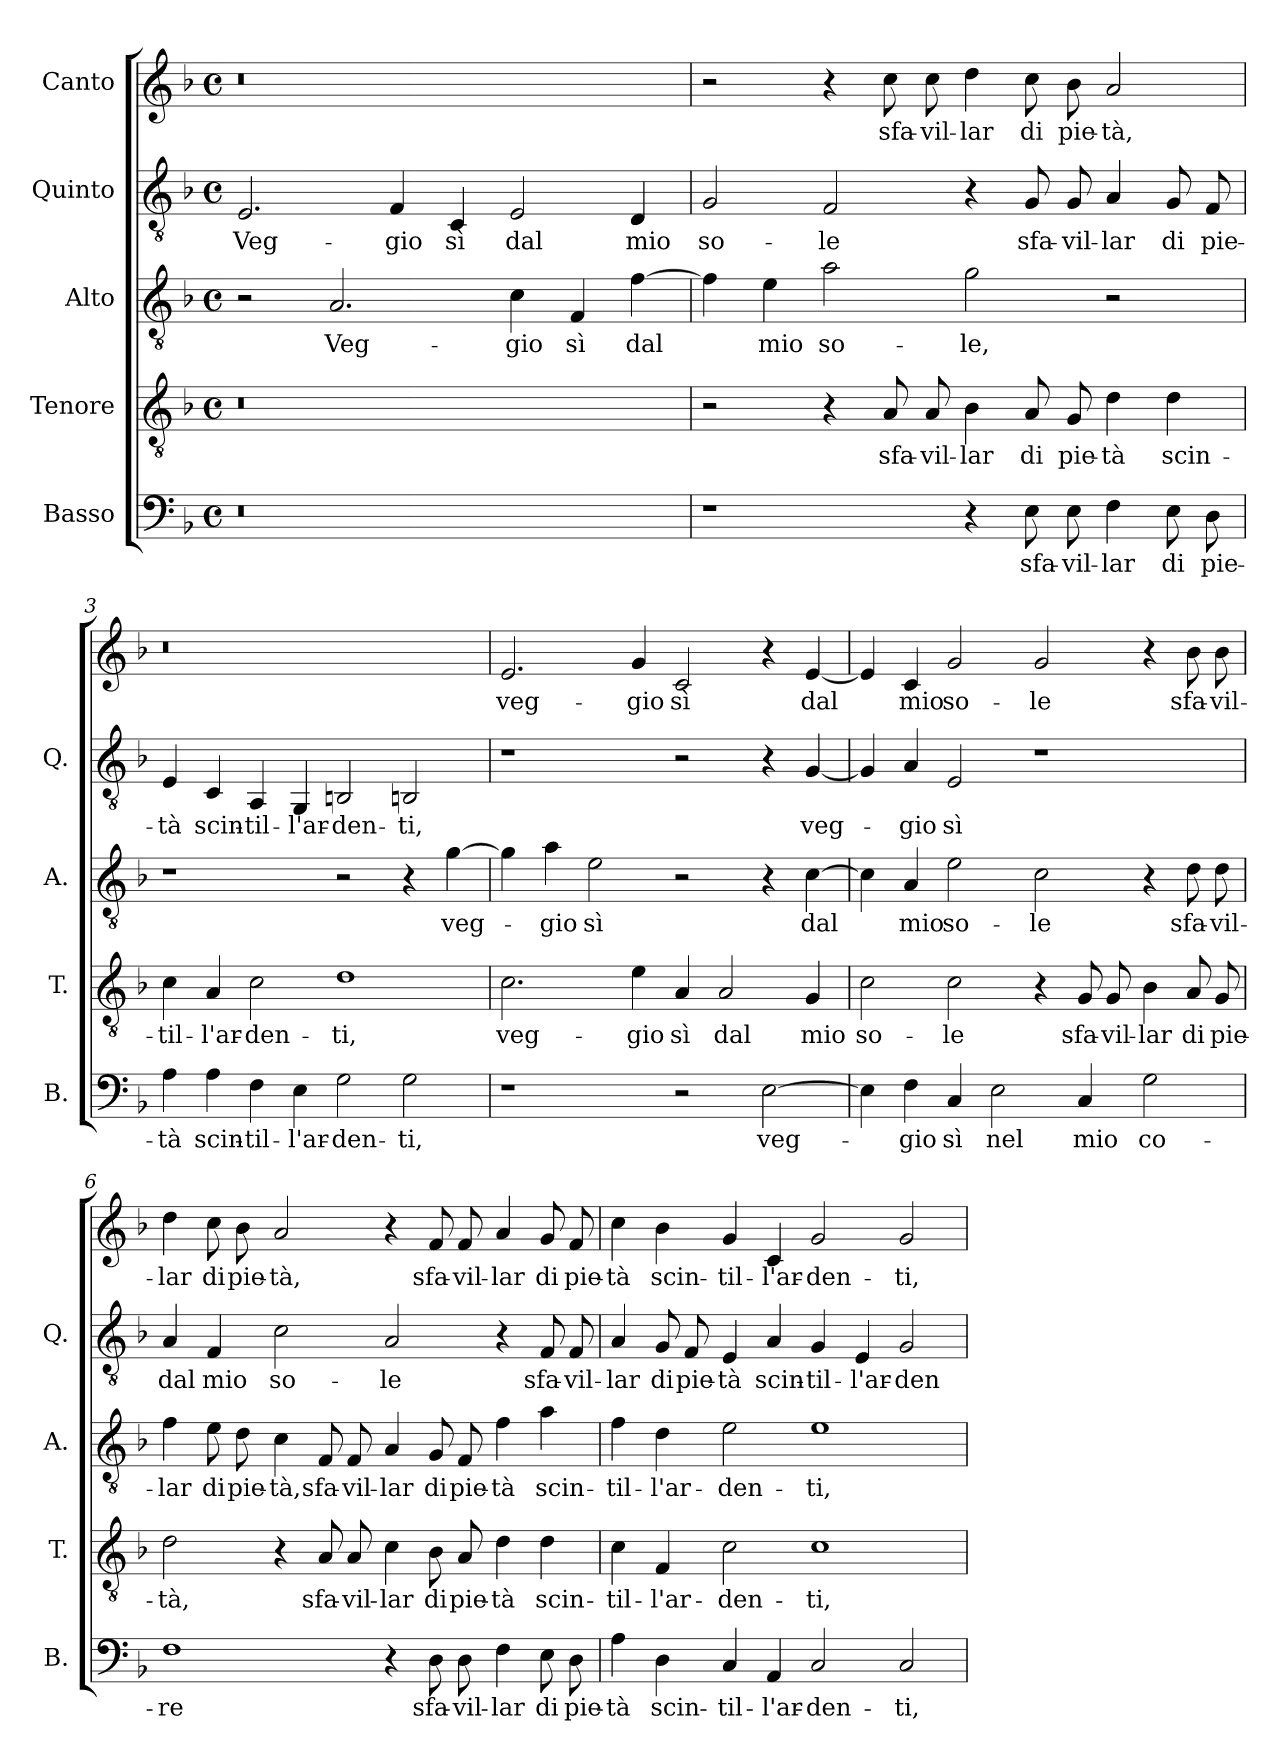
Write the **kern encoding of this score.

**kern	**text	**kern	**text	**kern	**text	**kern	**text	**kern	**text
*part5	*part5	*part4	*part4	*part3	*part3	*part2	*part2	*part1	*part1
*staff5	*staff5	*staff4	*staff4	*staff3	*staff3	*staff2	*staff2	*staff1	*staff1
*I"Basso	*	*I"Tenore	*	*I"Alto	*	*I"Quinto	*	*I"Canto	*
*I'B.	*	*I'T.	*	*I'A.	*	*I'Q.	*	*	*
*clefF4	*	*clefGv2	*	*clefGv2	*	*clefGv2	*	*clefG2	*
*k[b-]	*	*k[b-]	*	*k[b-]	*	*k[b-]	*	*k[b-]	*
*F:	*	*F:	*	*F:	*	*F:	*	*F:	*
*M4/4	*	*M4/4	*	*M4/4	*	*M4/4	*	*M4/4	*
*met(c)	*	*met(c)	*	*met(c)	*	*met(c)	*	*met(c)	*
=1	=1	=1	=1	=1	=1	=1	=1	=1	=1
!LO:N:vis=0	!	!LO:N:vis=0	!	!	!	!	!	!LO:N:vis=0	!
1r	.	1r	.	2r	.	2.E/	Veg-	1r	.
.	.	.	.	2.A/	Veg-	.	.	.	.
.	.	.	.	.	.	4F/	-gio	.	.
1ryy	.	1ryy	.	.	.	4C/	sì	1ryy	.
.	.	.	.	4c\	-gio	2E/	dal	.	.
.	.	.	.	4F/	sì	.	.	.	.
.	.	.	.	[4f\	dal	4D/	mio	.	.
=2	=2	=2	=2	=2	=2	=2	=2	=2	=2
1r	.	2r	.	4f\]	.	2G/	so-	2r	.
.	.	.	.	4e\	mio	.	.	.	.
.	.	4r	.	2a\	so-	2F/	-le	4r	.
.	.	8A/	sfa-	.	.	.	.	8cc\	sfa-
.	.	8A/	-vil-	.	.	.	.	8cc\	-vil-
4r	.	4B-\	-lar	2g\	-le,	4r	.	4dd\	-lar
8E\	sfa-	8A/	di	.	.	8G/	sfa-	8cc\	di
8E\	-vil-	8G/	pie-	.	.	8G/	-vil-	8b-\	pie-
4F\	-lar	4d\	-tà	2r	.	4A/	-lar	2a/	-tà,
8E\	di	4d\	scin-	.	.	8G/	di	.	.
8D\	pie-	.	.	.	.	8F/	pie-	.	.
=3	=3	=3	=3	=3	=3	=3	=3	=3	=3
!	!	!	!	!	!	!	!	!LO:N:vis=0	!
4A\	-tà	4c\	-til-	1r	.	4E/	-tà	1r	.
4A\	scin-	4A/	-l'ar-	.	.	4C/	scin-	.	.
4F\	-til-	2c\	-den-	.	.	4AA/	-til-	.	.
4E\	-l'ar-	.	.	.	.	4GG/	-l'ar-	.	.
2G\	-den-	1d\	-ti,	2r	.	2BBn/	-den-	1ryy	.
2G\	-ti,	.	.	4r	.	2BBn/	-ti,	.	.
.	.	.	.	[4g\	veg-	.	.	.	.
=4	=4	=4	=4	=4	=4	=4	=4	=4	=4
1r	.	2.c\	veg-	4g\]	.	1r	.	2.e/	veg-
.	.	.	.	4a\	-gio	.	.	.	.
.	.	.	.	2e\	sì	.	.	.	.
.	.	4e\	-gio	.	.	.	.	4g/	-gio
2r	.	4A/	sì	2r	.	2r	.	2c/	sì
.	.	2A/	dal	.	.	.	.	.	.
[2E\	veg-	.	.	4r	.	4r	.	4r	.
.	.	4G/	mio	[4c\	dal	[4G/	veg-	[4e/	dal
=5	=5	=5	=5	=5	=5	=5	=5	=5	=5
4E\]	.	2c\	so-	4c\]	.	4G/]	.	4e/]	.
4F\	-gio	.	.	4A/	mio	4A/	-gio	4c/	mio
4C/	sì	2c\	-le	2e\	so-	2E/	sì	2g/	so-
2E\	nel	.	.	.	.	.	.	.	.
.	.	4r	.	2c\	-le	1r	.	2g/	-le
4C/	mio	8G/	sfa-	.	.	.	.	.	.
.	.	8G/	-vil-	.	.	.	.	.	.
2G\	co-	4B-\	-lar	4r	.	.	.	4r	.
.	.	8A/	di	8d\	sfa-	.	.	8b-\	sfa-
.	.	8G/	pie-	8d\	-vil-	.	.	8b-\	-vil-
=6	=6	=6	=6	=6	=6	=6	=6	=6	=6
1F\	-re	2d\	-tà,	4f\	-lar	4A/	dal	4dd\	-lar
.	.	.	.	8e\	di	4F/	mio	8cc\	di
.	.	.	.	8d\	pie-	.	.	8b-\	pie-
.	.	4r	.	4c\	-tà,	2c\	so-	2a/	-tà,
.	.	8A/	sfa-	8F/	sfa-	.	.	.	.
.	.	8A/	-vil-	8F/	-vil-	.	.	.	.
4r	.	4c\	-lar	4A/	-lar	2A/	-le	4r	.
8D\	sfa-	8B-\	di	8G/	di	.	.	8f/	sfa-
8D\	-vil-	8A/	pie-	8F/	pie-	.	.	8f/	-vil-
4F\	-lar	4d\	-tà	4f\	-tà	4r	.	4a/	-lar
8E\	di	4d\	scin-	4a\	scin-	8F/	sfa-	8g/	di
8D\	pie-	.	.	.	.	8F/	-vil-	8f/	pie-
=7	=7	=7	=7	=7	=7	=7	=7	=7	=7
4A\	-tà	4c\	-til-	4f\	-til-	4A/	-lar	4cc\	-tà
4D\	scin-	4F/	-l'ar-	4d\	-l'ar-	8G/	di	4b-\	scin-
.	.	.	.	.	.	8F/	pie-	.	.
4C/	-til-	2c\	-den-	2e\	-den-	4E/	-tà	4g/	-til-
4AA/	-l'ar-	.	.	.	.	4A/	scin-	4c/	-l'ar-
2C/	-den-	1c\	-ti,	1e\	-ti,	4G/	-til-	2g/	-den-
.	.	.	.	.	.	4E/	-l'ar-	.	.
2C/	-ti,	.	.	.	.	2G/	-den-	2g/	-ti,
=	=	=	=	=	=	=	=	=	=
*-	*-	*-	*-	*-	*-	*-	*-	*-	*-
